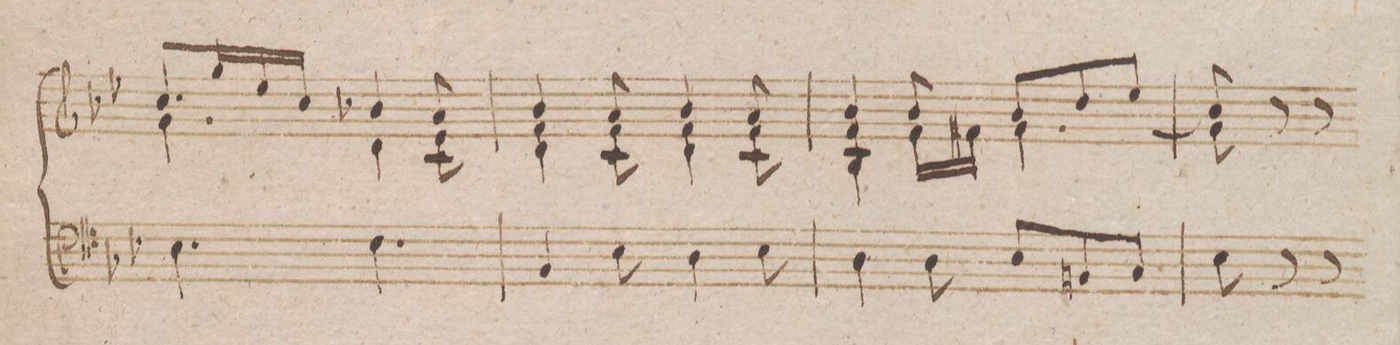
**kern
*I"Organo.
*clefF4
*k[b-e-]
*M6/8
4.E-\
4.F\
=55
4BB-/
8E-\
4D\
8E-\
=56
4D\
8D\
8E-/L
8BBn/
8C/J
=57
8E-\
8r
8r
*-
